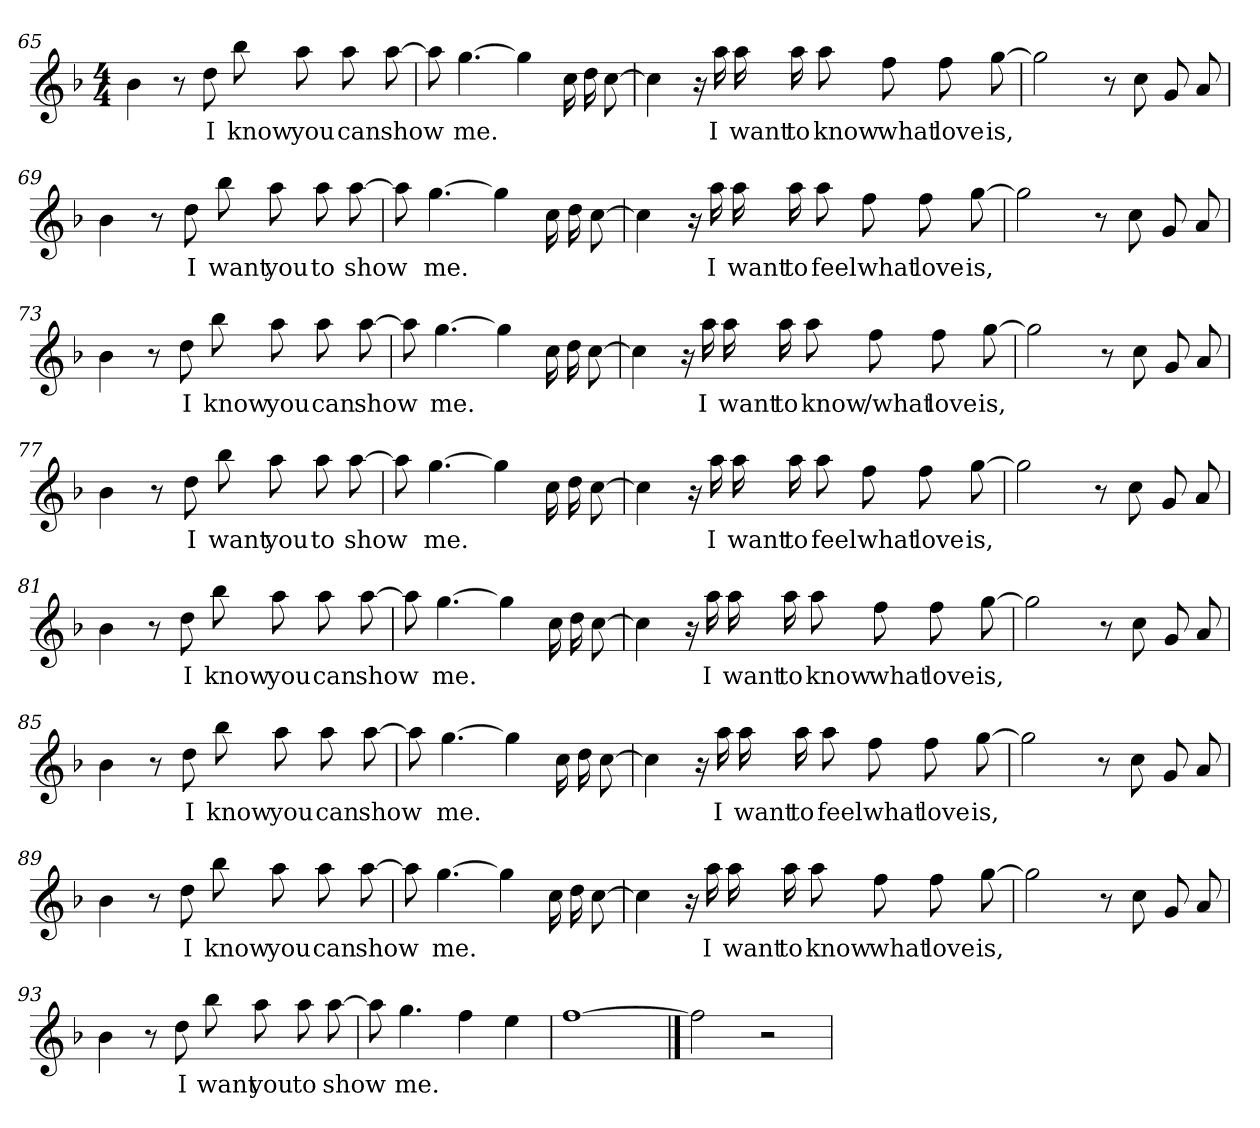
**kern	**text
*part1	*part1
*staff1	*staff1
!!LO:LB:g=z
*clefG2	*
*k[b-]	*
*M4/4	*
=65	=65
4b-\	.
8r	.
8dd\	I
8bb-\L	know
8aa\	you
8aa\L	can
[>8aa\	show
=66	=66
8aa\]	.
[>4.gg\	me.
4gg\]	.
16cc\LL	.
16dd\J	.
[>8cc\	.
!!LO:LB:g=z
=67	=67
4cc\]	.
16r	.
16aa\	I
16aa\LL	want
16aa\J	to
8aa\L	know
8ff\	what
8ff\L	love
[>8gg\	is,
=68	=68
2gg\]	.
8r	.
8cc\	.
8g/L	.
8a/	.
!!LO:LB:g=z
=69	=69
4b-\	.
8r	.
8dd\	I
8bb-\L	want
8aa\	you
8aa\L	to
[>8aa\	show
=70	=70
8aa\]	.
[>4.gg\	me.
4gg\]	.
16cc\LL	.
16dd\J	.
[>8cc\	.
!!LO:PB:g=z
=71	=71
4cc\]	.
16r	.
16aa\	I
16aa\LL	want
16aa\J	to
8aa\L	feel
8ff\	what
8ff\L	love
[>8gg\	is,
=72	=72
2gg\]	.
8r	.
8cc\	.
8g/L	.
8a/	.
!!LO:LB:g=z
=73	=73
4b-\	.
8r	.
8dd\	I
8bb-\L	know
8aa\	you
8aa\L	can
[>8aa\	show
=74	=74
8aa\]	.
[>4.gg\	me.
4gg\]	.
16cc\LL	.
16dd\J	.
[>8cc\	.
!!LO:LB:g=z
=75	=75
4cc\]	.
16r	.
16aa\	I
16aa\LL	want
16aa\J	to
8aa\L	know
8ff\	/what
8ff\L	love
[>8gg\	is,
=76	=76
2gg\]	.
8r	.
8cc\	.
8g/L	.
8a/	.
!!LO:LB:g=z
=77	=77
4b-\	.
8r	.
8dd\	I
8bb-\L	want
8aa\	you
8aa\L	to
[>8aa\	show
=78	=78
8aa\]	.
[>4.gg\	me.
4gg\]	.
16cc\LL	.
16dd\J	.
[>8cc\	.
!!LO:LB:g=z
=79	=79
4cc\]	.
16r	.
16aa\	I
16aa\LL	want
16aa\J	to
8aa\L	feel
8ff\	what
8ff\L	love
[>8gg\	is,
=80	=80
2gg\]	.
8r	.
8cc\	.
8g/L	.
8a/	.
!!LO:LB:g=z
=81	=81
4b-\	.
8r	.
8dd\	I
8bb-\L	know
8aa\	you
8aa\L	can
[>8aa\	show
=82	=82
8aa\]	.
[>4.gg\	me.
4gg\]	.
16cc\LL	.
16dd\J	.
[>8cc\	.
!!LO:LB:g=z
=83	=83
4cc\]	.
16r	.
16aa\	I
16aa\LL	want
16aa\J	to
8aa\L	know
8ff\	what
8ff\L	love
[>8gg\	is,
=84	=84
2gg\]	.
8r	.
8cc\	.
8g/L	.
8a/	.
!!LO:LB:g=z
=85	=85
4b-\	.
8r	.
8dd\	I
8bb-\L	know
8aa\	you
8aa\L	can
[>8aa\	show
=86	=86
8aa\]	.
[>4.gg\	me.
4gg\]	.
16cc\LL	.
16dd\J	.
[>8cc\	.
!!LO:LB:g=z
=87	=87
4cc\]	.
16r	.
16aa\	I
16aa\LL	want
16aa\J	to
8aa\L	feel
8ff\	what
8ff\L	love
[>8gg\	is,
=88	=88
2gg\]	.
8r	.
8cc\	.
8g/L	.
8a/	.
!!LO:PB:g=z
=89	=89
4b-\	.
8r	.
8dd\	I
8bb-\L	know
8aa\	you
8aa\L	can
[>8aa\	show
=90	=90
8aa\]	.
[>4.gg\	me.
4gg\]	.
16cc\LL	.
16dd\J	.
[>8cc\	.
!!LO:LB:g=z
=91	=91
4cc\]	.
16r	.
16aa\	I
16aa\LL	want
16aa\J	to
8aa\L	know
8ff\	what
8ff\L	love
[>8gg\	is,
=92	=92
2gg\]	.
8r	.
8cc\	.
8g/L	.
8a/	.
!!LO:LB:g=z
=93	=93
4b-\	.
8r	.
8dd\	I
8bb-\L	want
8aa\	you
8aa\L	to
[>8aa\	show
=94	=94
8aa\]	.
4.gg\	me.
4ff\	.
4ee\	.
=95	=95
[>1ff	.
==96	==96
2ff\]	.
2r	.
=	=
*-	*-
